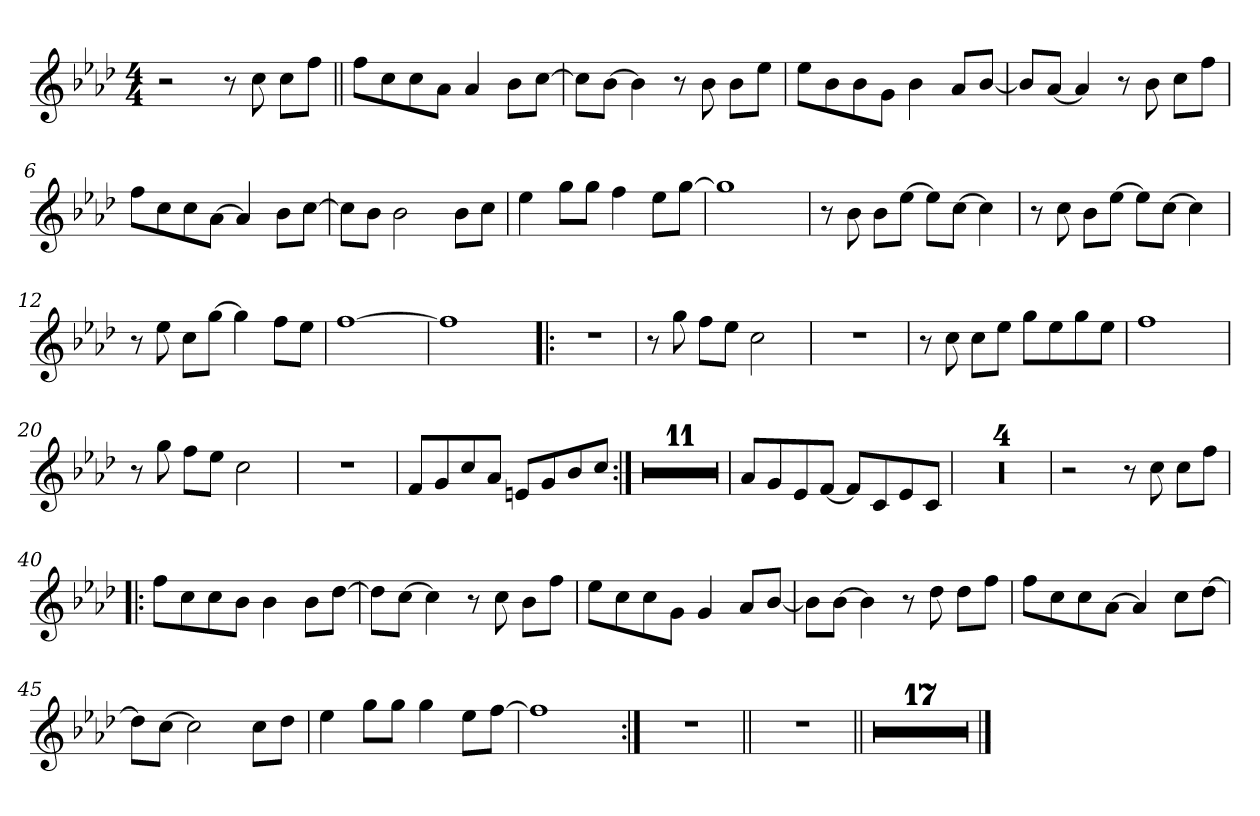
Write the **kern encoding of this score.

**kern
*part1
*staff1
!!LO:PB:g=z
*clefG2
*k[b-e-a-d-]
*A-:
*M4/4
*MM54
=1
2r
8r
8cci\
8cci\L
8ffi\J
=2||
8ffi\L
8cci\
8cci\
8a-i\J
4a-i/
8b-i\L
[>8cci\J
=3
8cci\L]
[>8b-i\J
4b-i\]
8r
8b-i\
8b-i\L
8ee-i\J
=4
8ee-i\L
8b-i\
8b-i\
8gi\J
4b-i\
8a-i/L
[<8b-i/J
!!LO:LB:g=z
=5
8b-i/L]
[<8a-i/J
4a-i/]
8r
8b-i\
8cci\L
8ffi\J
=6
8ffi\L
8cci\
8cci\
[>8a-i\J
4a-i/]
8b-i\L
[>8cci\J
=7
8cci\L]
8b-i\J
2b-i\
8b-i\L
8cci\J
=8
4ee-i\
8ggi\L
8ggi\J
4ffi\
8ee-i\L
[>8ggi\J
=9
1ggi]
!!LO:LB:g=z
=10
8r
8b-i\
8b-i\L
[>8ee-i\J
8ee-i\L]
[>8cci\J
4cci\]
=11
8r
8cci\
8b-i\L
[>8ee-i\J
8ee-i\L]
[>8cci\J
4cci\]
=12
8r
8ee-i\
8cci\L
[>8ggi\J
4ggi\]
8ffi\L
8ee-i\J
=13
[>1ffi
=14
1ffi]
=15!|:
1r
!!LO:LB:g=z
=16
8r
8ggi\
8ffi\L
8ee-i\J
2cci\
=17
1r
=18
8r
8cci\
8cci\L
8ee-i\J
8ggi\L
8ee-i\
8ggi\
8ee-i\J
=19
1ffi
=20
8r
8ggi\
8ffi\L
8ee-i\J
2cci\
=21
1r
!!LO:LB:g=z
=22
8fi/L
8gi/
8cci/
8a-i/J
8eni/L
8gi/
8b-i/
8cci/J
=23:|!
1r
=24
1r
=25
1r
=26
1r
=27
1r
=28
1r
=29
1r
!!LO:LB:g=z
=30
1r
=31
1r
=32
1r
=33
1r
=34
8a-i/L
8gi/
8e-i/
[<8fi/J
8fi/L]
8ci/
8e-i/
8ci/J
=35
1r
=36
1r
=37
1r
=38
1r
!!LO:LB:g=z
=39
2r
8r
8cci\
8cci\L
8ffi\J
=40!|:
8ffi\L
8cci\
8cci\
8b-i\J
4b-i\
8b-i\L
[>8dd-i\J
=41
8dd-i\L]
[>8cci\J
4cci\]
8r
8cci\
8b-i\L
8ffi\J
=42
8ee-i\L
8cci\
8cci\
8gi\J
4gi/
8a-i/L
[<8b-i/J
=43
8b-i\L]
[>8b-i\J
4b-i\]
8r
8dd-i\
8dd-i\L
8ffi\J
!!LO:LB:g=z
=44
8ffi\L
8cci\
8cci\
[>8a-i\J
4a-i/]
8cci\L
[>8dd-i\J
=45
8dd-i\L]
[>8cci\J
2cci\]
8cci\L
8dd-i\J
=46
4ee-i\
8ggi\L
8ggi\J
4ggi\
8ee-i\L
[>8ffi\J
=47
1ffi]
=48:|!
1r
=49||
1r
=50||
1r
!!LO:LB:g=z
=51
1r
=52
1r
=53
1r
=54
1r
=55
1r
=56
1r
=57
1r
=58
1r
!!LO:LB:g=z
=59
1r
=60
1r
=61
1r
=62
1r
=63
1r
=64
1r
=65
1r
=66
1r
==
*-
